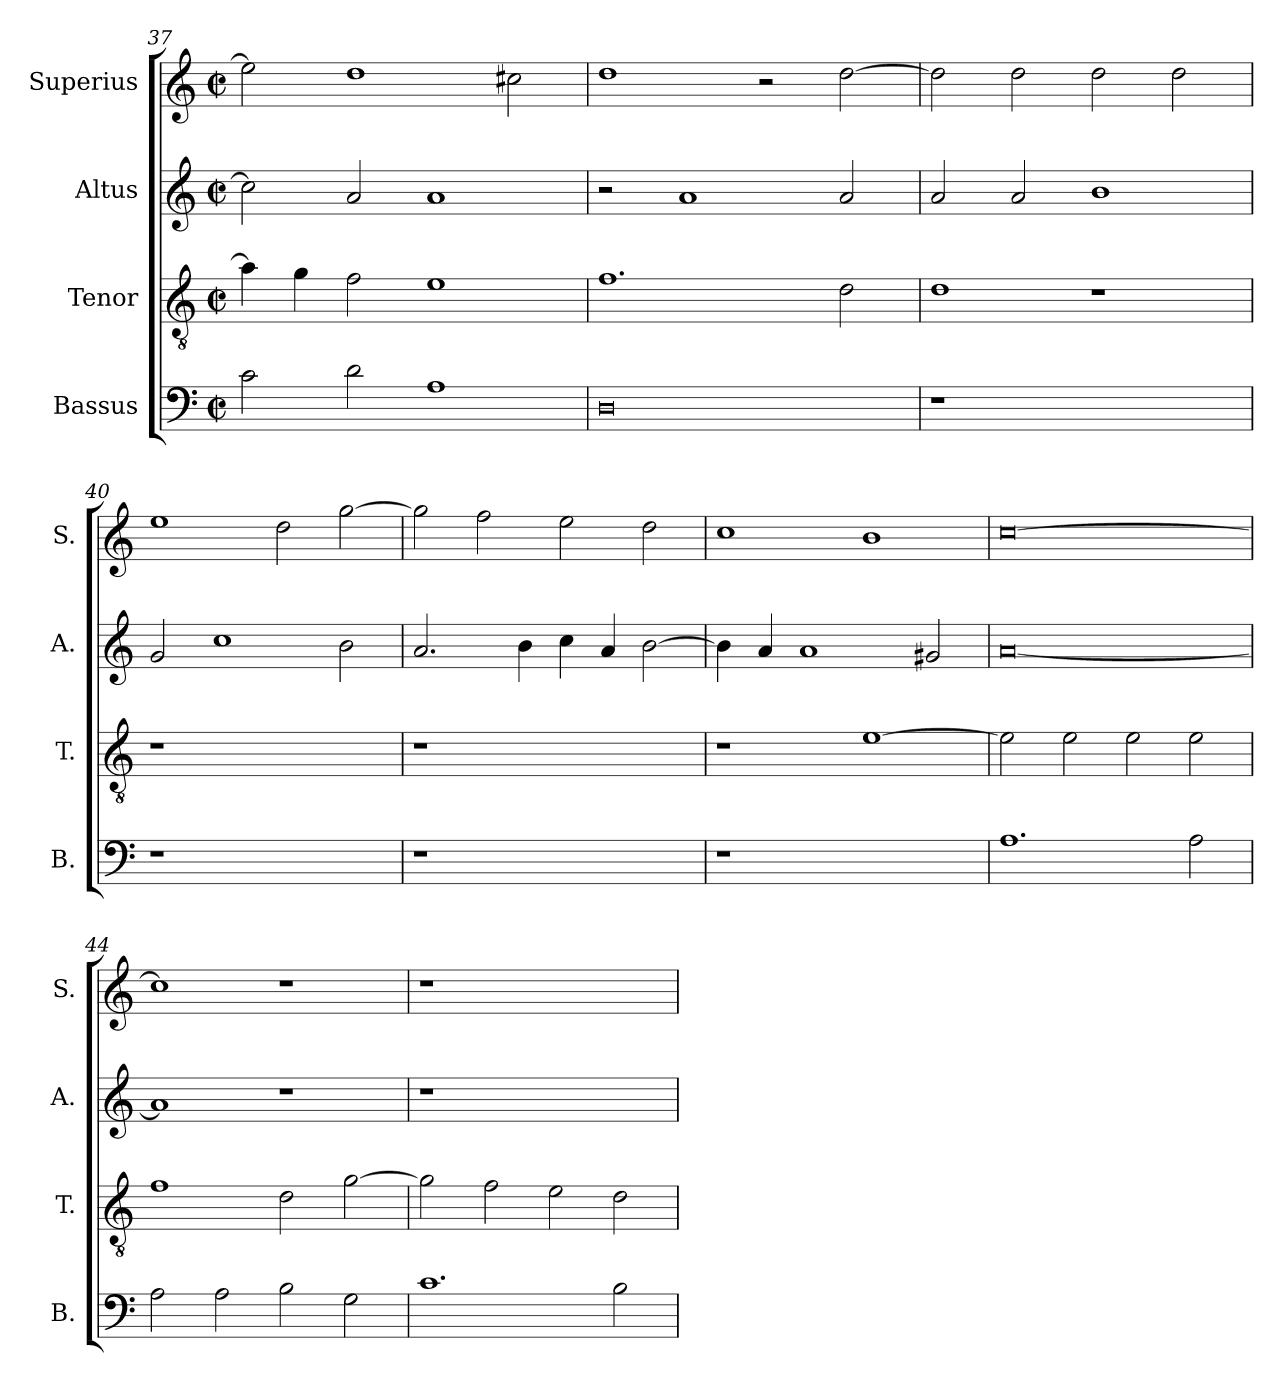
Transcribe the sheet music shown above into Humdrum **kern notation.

**kern	**kern	**kern	**kern
*part4	*part3	*part2	*part1
*staff4	*staff3	*staff2	*staff1
*I"Bassus	*I"Tenor	*I"Altus	*I"Superius
*I'B.	*I'T.	*I'A.	*I'S.
*clefF4	*clefGv2	*clefG2	*clefG2
*	*ITrd7c12	*	*
*k[]	*k[]	*k[]	*k[]
*C:	*C:	*C:	*C:
*M2/2	*M2/2	*M2/2	*M2/2
*met(c|)	*met(c|)	*met(c|)	*met(c|)
=37	=37	=37	=37
2ci\	4Ai\]	2cci\]	2eei\]
.	4Gi\	.	.
2di\	2Fi\	2ai/	1ddi
1Ai	1Ei	1ai	.
.	.	.	2cc#Xi\
=38	=38	=38	=38
0Di	1.Fi	2r	1ddi
.	.	1ai	.
.	.	.	2r
.	2Di\	2ai/	[>2ddi\
=39	=39	=39	=39
!LO:N:vis=1	!	!	!
1r	1Di	2ai/	2ddi\]
.	.	2ai/	2ddi\
1ryy	1r	1bi	2ddi\
.	.	.	2ddi\
=40	=40	=40	=40
!LO:N:vis=1	!LO:N:vis=1	!	!
1r	1r	2gi/	1eei
.	.	1cci	.
1ryy	1ryy	.	2ddi\
.	.	2bi\	[>2ggi\
!!LO:PB:g=z
=41	=41	=41	=41
!LO:N:vis=1	!LO:N:vis=1	!	!
1r	1r	2.ai/	2ggi\]
.	.	.	2ffi\
.	.	4bi\	.
1ryy	1ryy	4cci\	2eei\
.	.	4ai/	.
.	.	[>2bi\	2ddi\
=42	=42	=42	=42
!LO:N:vis=1	!	!	!
1r	1r	4bi\]	1cci
.	.	4ai/	.
.	.	1ai	.
1ryy	[>1Ei	.	1bi
.	.	2g#Xi/	.
=43	=43	=43	=43
1.Ai	2Ei\]	[<0ai	[>0cci
.	2Ei\	.	.
.	2Ei\	.	.
2Ai\	2Ei\	.	.
=44	=44	=44	=44
2Ai\	1Fi	1ai]	1cci]
2Ai\	.	.	.
2Bi\	2Di\	1r	1r
2Gi\	[>2Gi\	.	.
=45	=45	=45	=45
!	!	!LO:N:vis=1	!LO:N:vis=1
1.ci	2Gi\]	1r	1r
.	2Fi\	.	.
.	2Ei\	1ryy	1ryy
2Bi\	2Di\	.	.
=	=	=	=
*-	*-	*-	*-
